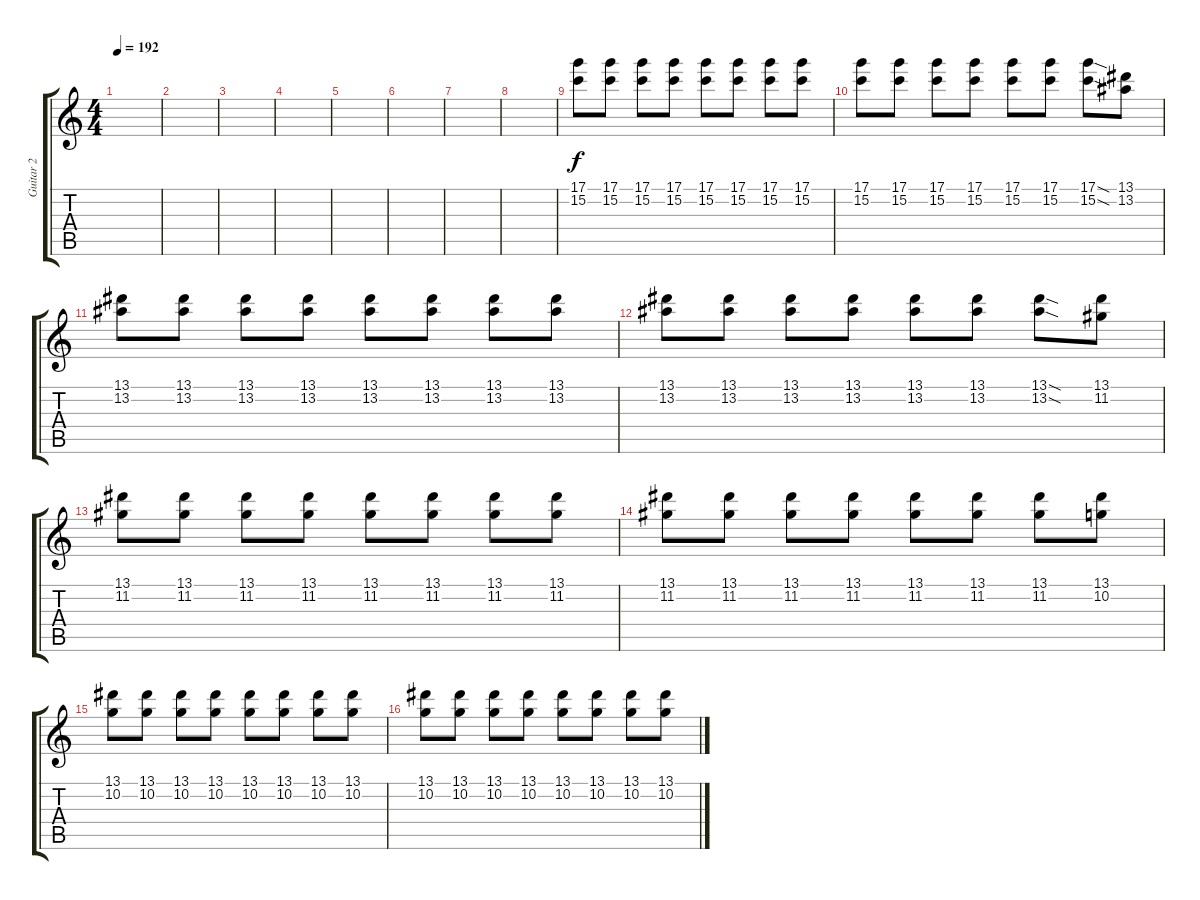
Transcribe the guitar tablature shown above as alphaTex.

\track ("Guitar 2" "Guitar 2") {instrument distortionguitar}
\staff {score tabs}
\tuning (D4 A3 F3 C3 G2 C2) {hide}
\ts (4 4)
\tempo 192
\clef g2
\ks c
|
|
|
|
|
|
|
|
(17.1 15.2).8 (17.1 15.2).8 (17.1 15.2).8 (17.1 15.2).8 (17.1 15.2).8 (17.1 15.2).8 (17.1 15.2).8 (17.1 15.2).8 |
(17.1 15.2).8 (17.1 15.2).8 (17.1 15.2).8 (17.1 15.2).8 (17.1 15.2).8 (17.1 15.2).8 (17.1{sod} 15.2{sod}).8 (13.1 13.2).8 |
(13.1 13.2).8 (13.1 13.2).8 (13.1 13.2).8 (13.1 13.2).8 (13.1 13.2).8 (13.1 13.2).8 (13.1 13.2).8 (13.1 13.2).8 |
(13.1 13.2).8 (13.1 13.2).8 (13.1 13.2).8 (13.1 13.2).8 (13.1 13.2).8 (13.1 13.2).8 (13.1{sod} 13.2{sod}).8 (13.1 11.2).8 |
(13.1 11.2).8 (13.1 11.2).8 (13.1 11.2).8 (13.1 11.2).8 (13.1 11.2).8 (13.1 11.2).8 (13.1 11.2).8 (13.1 11.2).8 |
(13.1 11.2).8 (13.1 11.2).8 (13.1 11.2).8 (13.1 11.2).8 (13.1 11.2).8 (13.1 11.2).8 (13.1 11.2).8 (13.1 10.2).8 |
(13.1 10.2).8 (13.1 10.2).8 (13.1 10.2).8 (13.1 10.2).8 (13.1 10.2).8 (13.1 10.2).8 (13.1 10.2).8 (13.1 10.2).8 |
(13.1 10.2).8 (13.1 10.2).8 (13.1 10.2).8 (13.1 10.2).8 (13.1 10.2).8 (13.1 10.2).8 (13.1 10.2).8 (13.1 10.2).8
